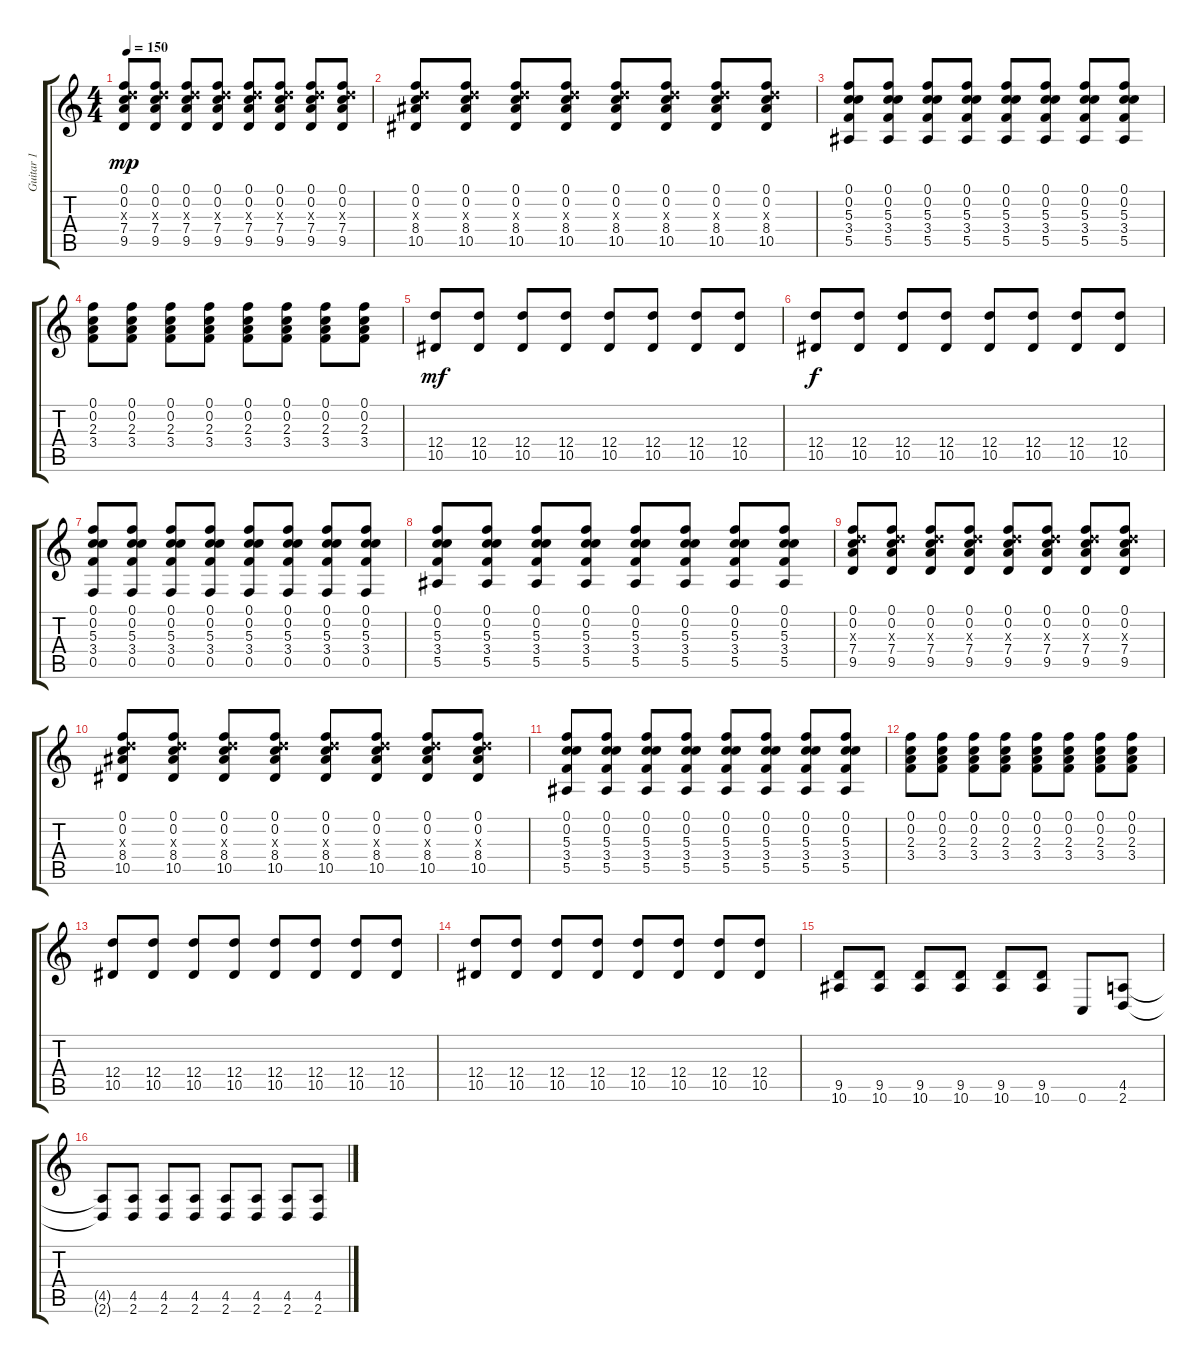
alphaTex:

\track ("Guitar 1" "Guitar 1") {instrument overdrivenguitar}
\staff {score tabs}
\tuning (F4 C4 G3 D3 F2 C2) {hide}
\ts (4 4)
\tempo 150
\clef g2
\ks c
(0.1 0.2 7.3{x} 7.4 9.5).8{dy mp} (0.1 0.2 7.3{x} 7.4 9.5).8 (0.1 0.2 7.3{x} 7.4 9.5).8 (0.1 0.2 7.3{x} 7.4 9.5).8 (0.1 0.2 7.3{x} 7.4 9.5).8 (0.1 0.2 7.3{x} 7.4 9.5).8 (0.1 0.2 7.3{x} 7.4 9.5).8 (0.1 0.2 7.3{x} 7.4 9.5).8 |
(0.1 0.2 7.3{x} 8.4 10.5).8 (0.1 0.2 7.3{x} 8.4 10.5).8 (0.1 0.2 7.3{x} 8.4 10.5).8 (0.1 0.2 7.3{x} 8.4 10.5).8 (0.1 0.2 7.3{x} 8.4 10.5).8 (0.1 0.2 7.3{x} 8.4 10.5).8 (0.1 0.2 7.3{x} 8.4 10.5).8 (0.1 0.2 7.3{x} 8.4 10.5).8 |
(0.1 0.2 5.3 3.4 5.5).8 (0.1 0.2 5.3 3.4 5.5).8 (0.1 0.2 5.3 3.4 5.5).8 (0.1 0.2 5.3 3.4 5.5).8 (0.1 0.2 5.3 3.4 5.5).8 (0.1 0.2 5.3 3.4 5.5).8 (0.1 0.2 5.3 3.4 5.5).8 (0.1 0.2 5.3 3.4 5.5).8 |
(0.1 0.2 2.3 3.4).8 (0.1 0.2 2.3 3.4).8 (0.1 0.2 2.3 3.4).8 (0.1 0.2 2.3 3.4).8 (0.1 0.2 2.3 3.4).8 (0.1 0.2 2.3 3.4).8 (0.1 0.2 2.3 3.4).8 (0.1 0.2 2.3 3.4).8 |
(12.4 10.5).8{dy mf} (12.4 10.5).8 (12.4 10.5).8 (12.4 10.5).8 (12.4 10.5).8 (12.4 10.5).8 (12.4 10.5).8 (12.4 10.5).8 |
(12.4 10.5).8{dy f} (12.4 10.5).8 (12.4 10.5).8 (12.4 10.5).8 (12.4 10.5).8 (12.4 10.5).8 (12.4 10.5).8 (12.4 10.5).8 |
(0.1 0.2 5.3 3.4 0.5).8 (0.1 0.2 5.3 3.4 0.5).8 (0.1 0.2 5.3 3.4 0.5).8 (0.1 0.2 5.3 3.4 0.5).8 (0.1 0.2 5.3 3.4 0.5).8 (0.1 0.2 5.3 3.4 0.5).8 (0.1 0.2 5.3 3.4 0.5).8 (0.1 0.2 5.3 3.4 0.5).8 |
(0.1 0.2 5.3 3.4 5.5).8 (0.1 0.2 5.3 3.4 5.5).8 (0.1 0.2 5.3 3.4 5.5).8 (0.1 0.2 5.3 3.4 5.5).8 (0.1 0.2 5.3 3.4 5.5).8 (0.1 0.2 5.3 3.4 5.5).8 (0.1 0.2 5.3 3.4 5.5).8 (0.1 0.2 5.3 3.4 5.5).8 |
(0.1 0.2 7.3{x} 7.4 9.5).8 (0.1 0.2 7.3{x} 7.4 9.5).8 (0.1 0.2 7.3{x} 7.4 9.5).8 (0.1 0.2 7.3{x} 7.4 9.5).8 (0.1 0.2 7.3{x} 7.4 9.5).8 (0.1 0.2 7.3{x} 7.4 9.5).8 (0.1 0.2 7.3{x} 7.4 9.5).8 (0.1 0.2 7.3{x} 7.4 9.5).8 |
(0.1 0.2 7.3{x} 8.4 10.5).8 (0.1 0.2 7.3{x} 8.4 10.5).8 (0.1 0.2 7.3{x} 8.4 10.5).8 (0.1 0.2 7.3{x} 8.4 10.5).8 (0.1 0.2 7.3{x} 8.4 10.5).8 (0.1 0.2 7.3{x} 8.4 10.5).8 (0.1 0.2 7.3{x} 8.4 10.5).8 (0.1 0.2 7.3{x} 8.4 10.5).8 |
(0.1 0.2 5.3 3.4 5.5).8 (0.1 0.2 5.3 3.4 5.5).8 (0.1 0.2 5.3 3.4 5.5).8 (0.1 0.2 5.3 3.4 5.5).8 (0.1 0.2 5.3 3.4 5.5).8 (0.1 0.2 5.3 3.4 5.5).8 (0.1 0.2 5.3 3.4 5.5).8 (0.1 0.2 5.3 3.4 5.5).8 |
(0.1 0.2 2.3 3.4).8 (0.1 0.2 2.3 3.4).8 (0.1 0.2 2.3 3.4).8 (0.1 0.2 2.3 3.4).8 (0.1 0.2 2.3 3.4).8 (0.1 0.2 2.3 3.4).8 (0.1 0.2 2.3 3.4).8 (0.1 0.2 2.3 3.4).8 |
(12.4 10.5).8 (12.4 10.5).8 (12.4 10.5).8 (12.4 10.5).8 (12.4 10.5).8 (12.4 10.5).8 (12.4 10.5).8 (12.4 10.5).8 |
(12.4 10.5).8 (12.4 10.5).8 (12.4 10.5).8 (12.4 10.5).8 (12.4 10.5).8 (12.4 10.5).8 (12.4 10.5).8 (12.4 10.5).8 |
(9.5 10.6).8{instrument overdrivenguitar} (9.5 10.6).8 (9.5 10.6).8 (9.5 10.6).8 (9.5 10.6).8 (9.5 10.6).8 0.6.8 (4.5 2.6).8 |
(4.5{t} 2.6{t}).8 (4.5 2.6).8 (4.5 2.6).8 (4.5 2.6).8 (4.5 2.6).8 (4.5 2.6).8 (4.5 2.6).8 (4.5 2.6).8
